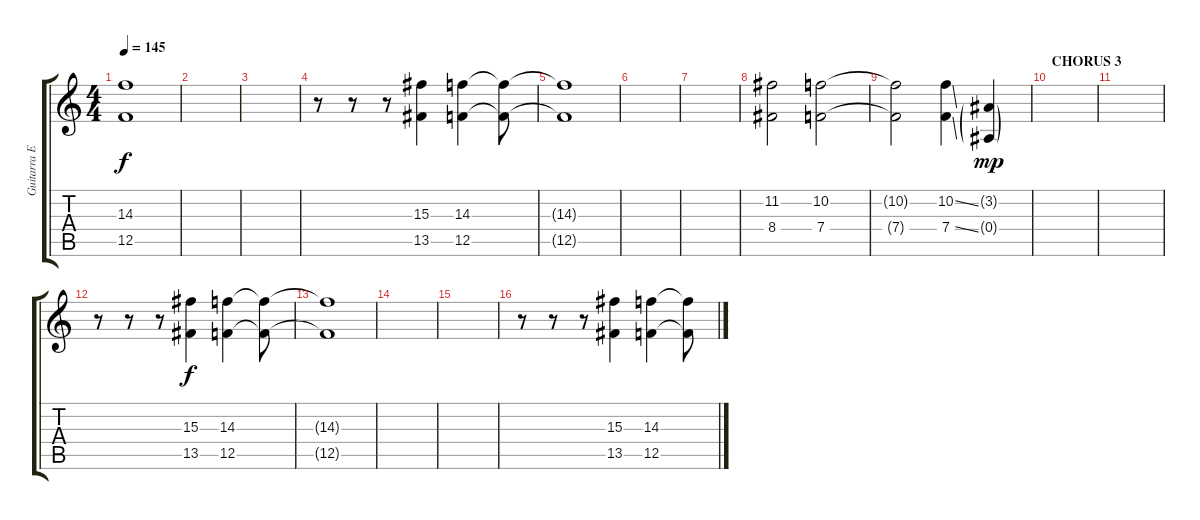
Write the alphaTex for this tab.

\track ("Guitarra Extra" "Guitarra E") {instrument distortionguitar}
\staff {score tabs}
\tuning (C4 G3 Eb3 Bb2 F2 C2) {hide}
\ts (4 4)
\tempo 145
\clef g2
\ks c
(14.3{t} 12.5{t}).1{dy f} |
|
|
r.8 r.8 r.8 (15.3 13.5).4 (14.3 12.5).4 (14.3{t} 12.5{t}).8 |
(14.3{t} 12.5{t}).1 |
|
|
(11.2 8.4).2 (10.2 7.4).2 |
(10.2{t} 7.4{t}).2 (10.2{ss} 7.4{ss}).4 (3.2{g} 0.4{g}).4{dy mp volume 0} |
\section ("" "CHORUS 3")
|
|
r.8{volume 14} r.8 r.8 (15.3 13.5).4{dy f} (14.3 12.5).4 (14.3{t} 12.5{t}).8 |
(14.3{t} 12.5{t}).1 |
|
|
r.8 r.8 r.8 (15.3 13.5).4 (14.3 12.5).4 (14.3{t} 12.5{t}).8
